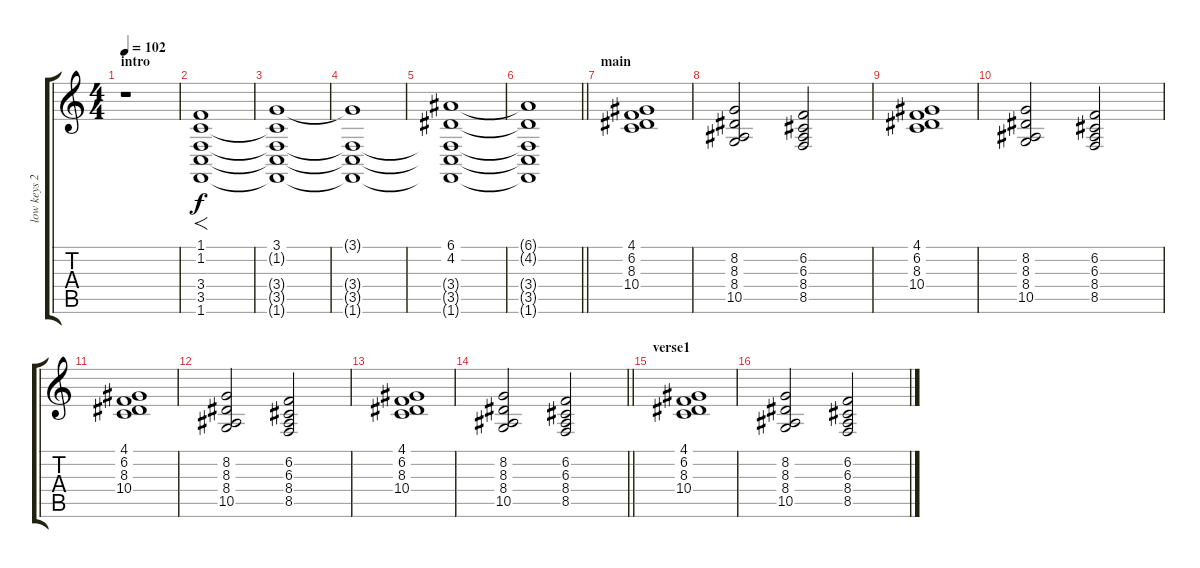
\track ("low keys 2" "low keys 2") {instrument recorder}
\staff {score tabs}
\tuning (E4 B3 G3 D3 A2 E2) {hide}
\ts (4 4)
\section ("" "intro")
\tempo 102
\clef g2
\ks c
r.1{dy f instrument recorder} |
(1.1 1.2 3.4 3.5 1.6).1{f} |
(3.1 1.2{t} 3.4{t} 3.5{t} 1.6{t}).1 |
(3.1{t} 3.4{t} 3.5{t} 1.6{t}).1 |
(6.1 4.2 3.4{t} 3.5{t} 1.6{t}).1 |
\barLineRight lightlight
(6.1{t} 4.2{t} 3.4{t} 3.5{t} 1.6{t}).1 |
\section ("" "main")
(4.1 6.2 8.3 10.4).1 |
(8.2 8.3 8.4 10.5).2 (6.2 6.3 8.4 8.5).2 |
(4.1 6.2 8.3 10.4).1 |
(8.2 8.3 8.4 10.5).2 (6.2 6.3 8.4 8.5).2 |
(4.1 6.2 8.3 10.4).1 |
(8.2 8.3 8.4 10.5).2 (6.2 6.3 8.4 8.5).2 |
(4.1 6.2 8.3 10.4).1 |
\barLineRight lightlight
(8.2 8.3 8.4 10.5).2 (6.2 6.3 8.4 8.5).2 |
\section ("" "verse1")
(4.1 6.2 8.3 10.4).1 |
(8.2 8.3 8.4 10.5).2 (6.2 6.3 8.4 8.5).2
